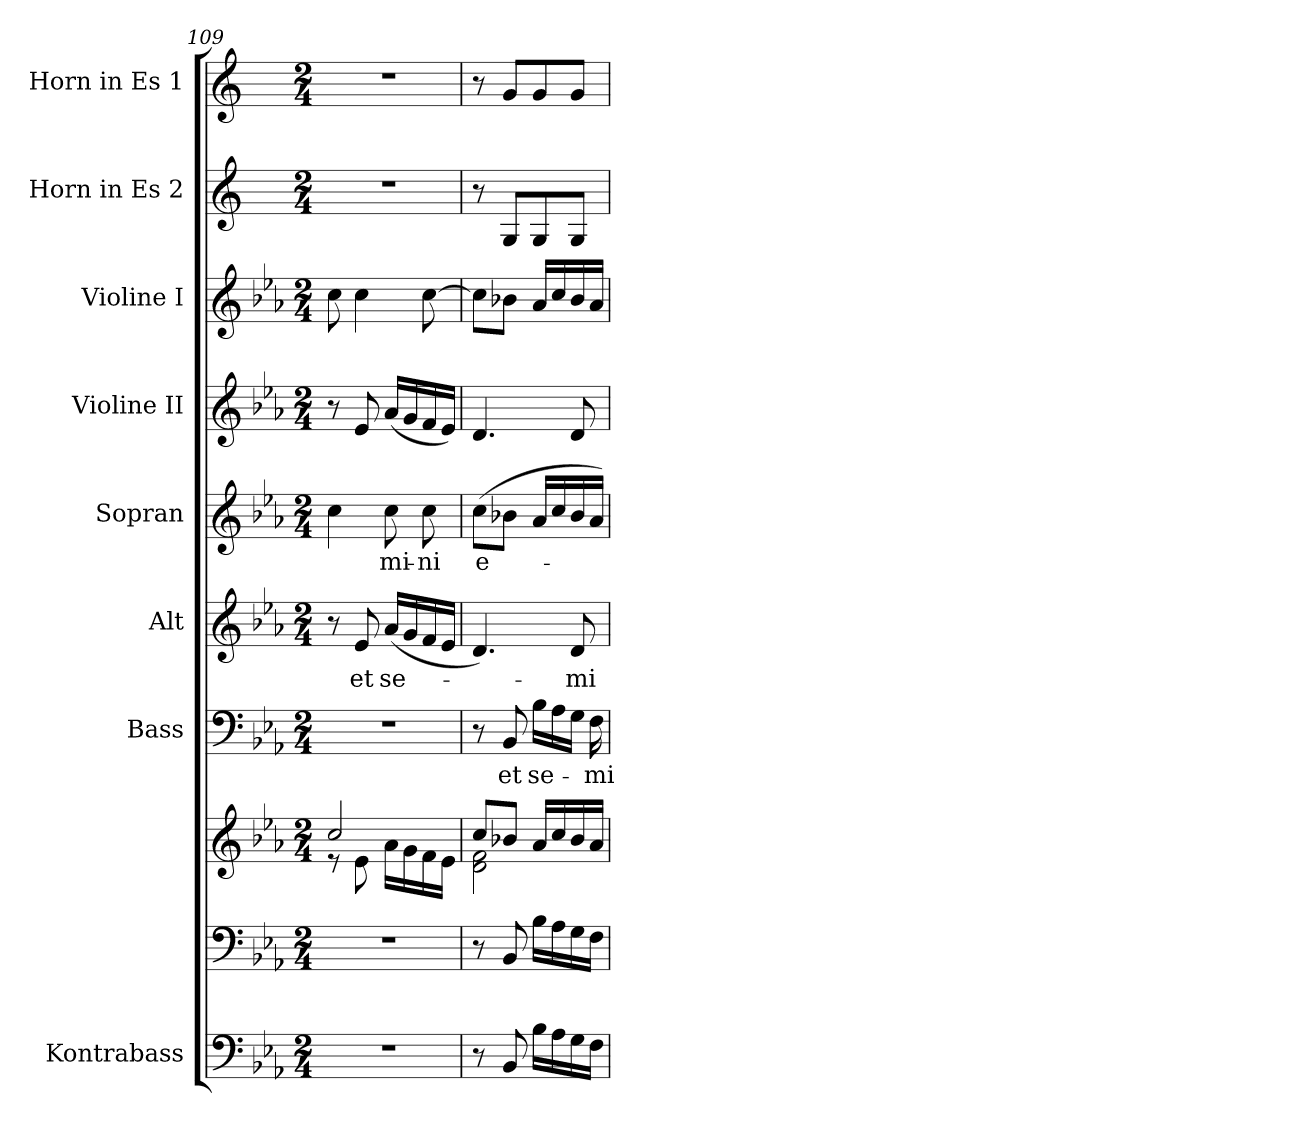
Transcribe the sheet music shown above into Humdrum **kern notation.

**kern	**kern	**kern	**kern	**text	**kern	**text	**kern	**text	**kern	**kern	**kern	**kern
*part9	*part8	*part8	*part7	*part7	*part6	*part6	*part5	*part5	*part4	*part3	*part2	*part1
*staff10	*staff9	*staff8	*staff7	*staff7	*staff6	*staff6	*staff5	*staff5	*staff4	*staff3	*staff2	*staff1
*I"Kontrabass	*	*	*I"Bass	*	*I"Alt	*	*I"Sopran	*	*I"Violine II	*I"Violine I	*I"Horn in Es 2	*I"Horn in Es 1
*I'Kb.	*	*	*I'B.	*	*I'A.	*	*I'S.	*	*I'Vl. II	*I'Vl. I	*	*
*clefF4	*clefF4	*clefG2	*clefF4	*	*clefG2	*	*clefG2	*	*clefG2	*clefG2	*clefG2	*clefG2
*ITrd7c12	*	*	*	*	*	*	*	*	*	*	*ITrd5c9	*ITrd5c9
*k[b-e-a-]	*k[b-e-a-]	*k[b-e-a-]	*k[b-e-a-]	*	*k[b-e-a-]	*	*k[b-e-a-]	*	*k[b-e-a-]	*k[b-e-a-]	*k[b-e-a-]	*k[b-e-a-]
*E-:	*E-:	*E-:	*E-:	*	*E-:	*	*E-:	*	*E-:	*E-:	*E-:	*E-:
*M2/4	*M2/4	*M2/4	*M2/4	*	*M2/4	*	*M2/4	*	*M2/4	*M2/4	*M2/4	*M2/4
=109	=109	=109	=109	=109	=109	=109	=109	=109	=109	=109	=109	=109
*	*	*^	*	*	*	*	*	*	*	*	*	*
2r	2r	2cc/	8re	2r	.	8r	.	4cc\	.	8r	8cc\	2r	2r
!	!	!	!	!	!	!	!LO:LY:b	!	!	!	!	!	!
.	.	.	8e-\	.	.	8e-/	et	.	.	8e-/	4cc\	.	.
!	!	!	!	!	!	!	!LO:LY:b	!	!LO:LY:b	!	!	!	!
.	.	.	16a-\LL	.	.	(<16a-/LL	se-	8cc\	-mi-	(<16a-/LL	.	.	.
.	.	.	16g\	.	.	16g/	.	.	.	16g/	.	.	.
!	!	!	!	!	!	!	!	!	!LO:LY:b	!	!	!	!
.	.	.	16f\	.	.	16f/	.	8cc\	-ni	16f/	[8cc\	.	.
.	.	.	16e-\JJ	.	.	16e-/JJ	.	.	.	16e-/JJ)	.	.	.
=110	=110	=110	=110	=110	=110	=110	=110	=110	=110	=110	=110	=110	=110
!	!	!	!	!	!	!	!	!	!LO:LY:b	!	!	!	!
8r	8r	8cc/L	2d\ 2f\	8r	.	4.d/)	.	(>8cc\L	e-	4.d/	8cc\L]	8r	8r
!	!	!	!	!	!LO:LY:b	!	!	!	!	!	!	!	!
8BBB-/	8BB-/	8b-X/J	.	8BB-/	et	.	.	8b-X\J	.	.	8b-X\J	8BB-/L	8B-/L
!	!	!	!	!	!LO:LY:b	!	!	!	!	!	!	!	!
16BB-\LL	16B-\LL	16a-/LL	.	16B-\LL	se-	.	.	16a-/LL	.	.	16a-/LL	8BB-/	8B-/
16AA-\	16A-\	16cc/	.	16A-\	.	.	.	16cc/	.	.	16cc/	.	.
!	!	!	!	!	!	!	!LO:LY:b	!	!	!	!	!	!
16GG\	16G\	16b-/	.	16G\JJ	.	8d/	-mi-	16b-/	.	8d/	16b-/	8BB-/J	8B-/J
!	!	!	!	!	!LO:LY:b	!	!	!	!	!	!	!	!
16FF\JJ	16F\JJ	16a-/JJ	.	16F\	-mi-	.	.	16a-/JJ)	.	.	16a-/JJ	.	.
*	*	*v	*v	*	*	*	*	*	*	*	*	*	*
=	=	=	=	=	=	=	=	=	=	=	=	=
*-	*-	*-	*-	*-	*-	*-	*-	*-	*-	*-	*-	*-
